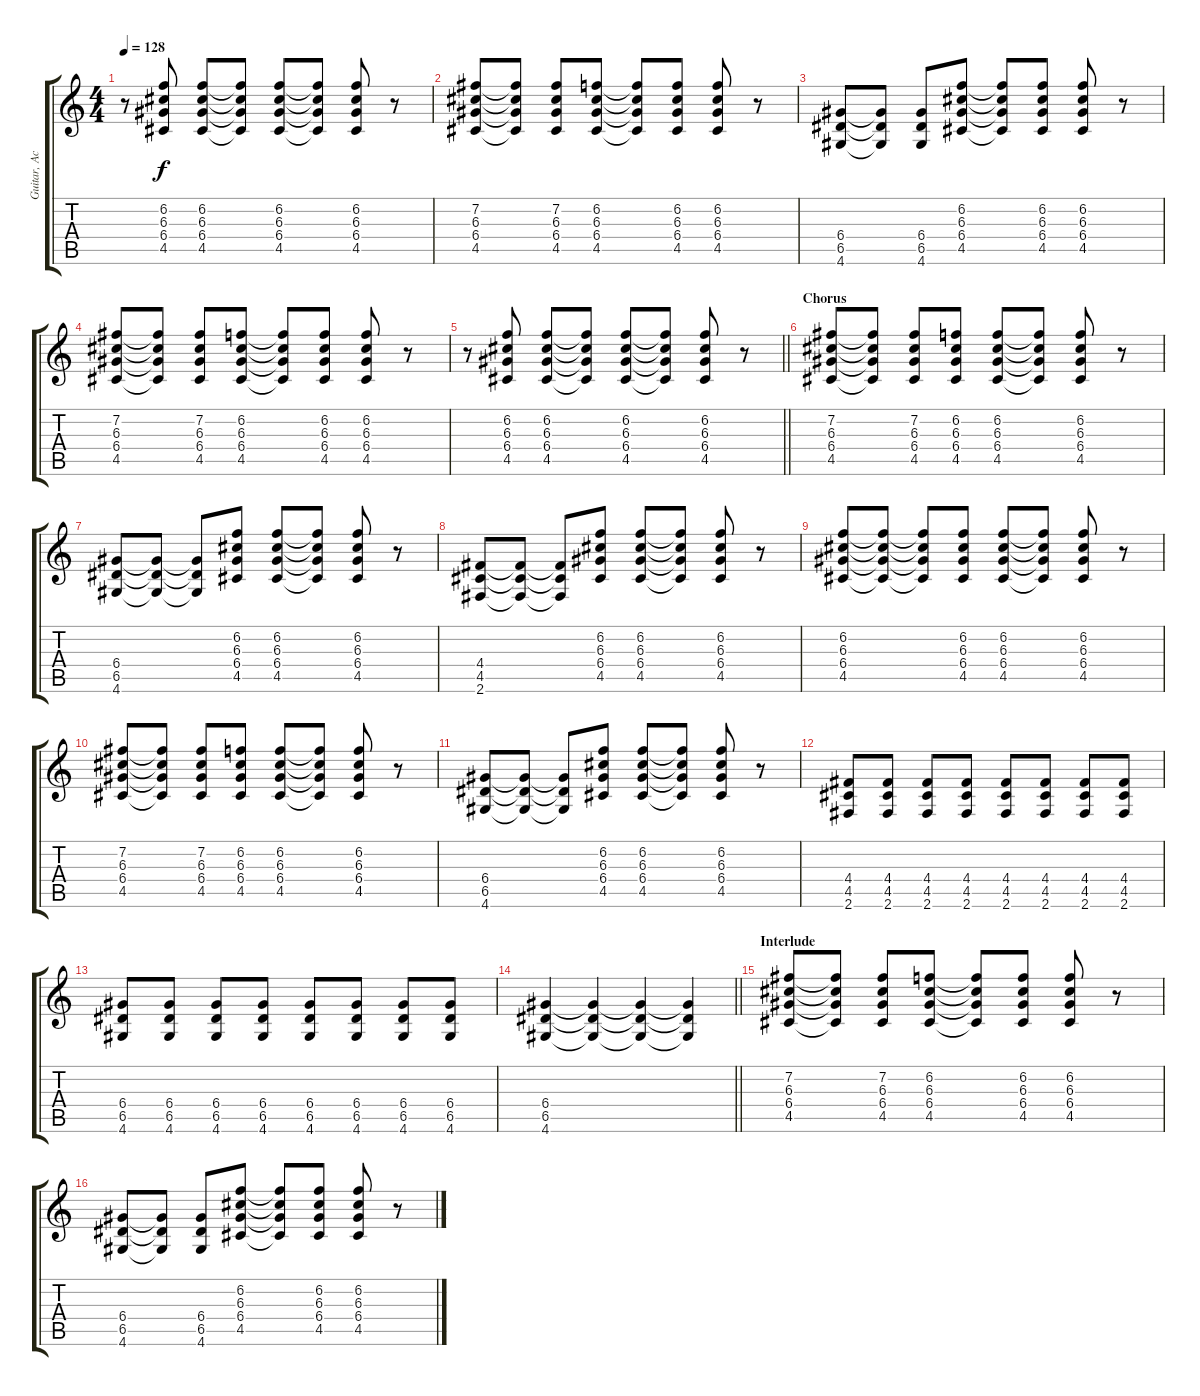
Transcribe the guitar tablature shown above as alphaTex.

\track ("Guitar, Acoustic" "Guitar, Ac") {instrument acousticguitarsteel}
\staff {score tabs}
\tuning (E4 B3 G3 D3 A2 E2) {hide}
\ts (4 4)
\tempo 128
\clef g2
\ks c
r.8{dy f} (6.2 6.3 6.4 4.5).8 (6.2 6.3 6.4 4.5).8 (6.2{t} 6.3{t} 6.4{t} 4.5{t}).8 (6.2 6.3 6.4 4.5).8 (6.2{t} 6.3{t} 6.4{t} 4.5{t}).8 (6.2 6.3 6.4 4.5).8 r.8 |
(7.2 6.3 6.4 4.5).8 (7.2{t} 6.3{t} 6.4{t} 4.5{t}).8 (7.2 6.3 6.4 4.5).8 (6.2 6.3 6.4 4.5).8 (6.2{t} 6.3{t} 6.4{t} 4.5{t}).8 (6.2 6.3 6.4 4.5).8 (6.2 6.3 6.4 4.5).8 r.8 |
(6.4 6.5 4.6).8 (6.4{t} 6.5{t} 4.6{t}).8 (6.4 6.5 4.6).8 (6.2 6.3 6.4 4.5).8 (6.2{t} 6.3{t} 6.4{t} 4.5{t}).8 (6.2 6.3 6.4 4.5).8 (6.2 6.3 6.4 4.5).8 r.8 |
(7.2 6.3 6.4 4.5).8 (7.2{t} 6.3{t} 6.4{t} 4.5{t}).8 (7.2 6.3 6.4 4.5).8 (6.2 6.3 6.4 4.5).8 (6.2{t} 6.3{t} 6.4{t} 4.5{t}).8 (6.2 6.3 6.4 4.5).8 (6.2 6.3 6.4 4.5).8 r.8 |
\barLineRight lightlight
r.8 (6.2 6.3 6.4 4.5).8 (6.2 6.3 6.4 4.5).8 (6.2{t} 6.3{t} 6.4{t} 4.5{t}).8 (6.2 6.3 6.4 4.5).8 (6.2{t} 6.3{t} 6.4{t} 4.5{t}).8 (6.2 6.3 6.4 4.5).8 r.8 |
\section ("" "Chorus")
(7.2 6.3 6.4 4.5).8 (7.2{t} 6.3{t} 6.4{t} 4.5{t}).8 (7.2 6.3 6.4 4.5).8 (6.2 6.3 6.4 4.5).8 (6.2 6.3 6.4 4.5).8 (6.2{t} 6.3{t} 6.4{t} 4.5{t}).8 (6.2 6.3 6.4 4.5).8 r.8 |
(6.4 6.5 4.6).8 (6.4{t} 6.5{t} 4.6{t}).8 (6.4{t} 6.5{t} 4.6{t}).8 (6.2 6.3 6.4 4.5).8 (6.2 6.3 6.4 4.5).8 (6.2{t} 6.3{t} 6.4{t} 4.5{t}).8 (6.2 6.3 6.4 4.5).8 r.8 |
(4.4 4.5 2.6).8 (4.4{t} 4.5{t} 2.6{t}).8 (4.4{t} 4.5{t} 2.6{t}).8 (6.2 6.3 6.4 4.5).8 (6.2 6.3 6.4 4.5).8 (6.2{t} 6.3{t} 6.4{t} 4.5{t}).8 (6.2 6.3 6.4 4.5).8 r.8 |
(6.2 6.3 6.4 4.5).8 (6.2{t} 6.3{t} 6.4{t} 4.5{t}).8 (6.2{t} 6.3{t} 6.4{t} 4.5{t}).8 (6.2 6.3 6.4 4.5).8 (6.2 6.3 6.4 4.5).8 (6.2{t} 6.3{t} 6.4{t} 4.5{t}).8 (6.2 6.3 6.4 4.5).8 r.8 |
(7.2 6.3 6.4 4.5).8 (7.2{t} 6.3{t} 6.4{t} 4.5{t}).8 (7.2 6.3 6.4 4.5).8 (6.2 6.3 6.4 4.5).8 (6.2 6.3 6.4 4.5).8 (6.2{t} 6.3{t} 6.4{t} 4.5{t}).8 (6.2 6.3 6.4 4.5).8 r.8 |
(6.4 6.5 4.6).8 (6.4{t} 6.5{t} 4.6{t}).8 (6.4{t} 6.5{t} 4.6{t}).8 (6.2 6.3 6.4 4.5).8 (6.2 6.3 6.4 4.5).8 (6.2{t} 6.3{t} 6.4{t} 4.5{t}).8 (6.2 6.3 6.4 4.5).8 r.8 |
(4.4 4.5 2.6).8 (4.4 4.5 2.6).8 (4.4 4.5 2.6).8 (4.4 4.5 2.6).8 (4.4 4.5 2.6).8 (4.4 4.5 2.6).8 (4.4 4.5 2.6).8 (4.4 4.5 2.6).8 |
(6.4 6.5 4.6).8 (6.4 6.5 4.6).8 (6.4 6.5 4.6).8 (6.4 6.5 4.6).8 (6.4 6.5 4.6).8 (6.4 6.5 4.6).8 (6.4 6.5 4.6).8 (6.4 6.5 4.6).8 |
\barLineRight lightlight
(6.4 6.5 4.6).4 (6.4{t} 6.5{t} 4.6{t}).4 (6.4{t} 6.5{t} 4.6{t}).4 (6.4{t} 6.5{t} 4.6{t}).4 |
\section ("" "Interlude")
(7.2 6.3 6.4 4.5).8 (7.2{t} 6.3{t} 6.4{t} 4.5{t}).8 (7.2 6.3 6.4 4.5).8 (6.2 6.3 6.4 4.5).8 (6.2{t} 6.3{t} 6.4{t} 4.5{t}).8 (6.2 6.3 6.4 4.5).8 (6.2 6.3 6.4 4.5).8 r.8 |
(6.4 6.5 4.6).8 (6.4{t} 6.5{t} 4.6{t}).8 (6.4 6.5 4.6).8 (6.2 6.3 6.4 4.5).8 (6.2{t} 6.3{t} 6.4{t} 4.5{t}).8 (6.2 6.3 6.4 4.5).8 (6.2 6.3 6.4 4.5).8 r.8
